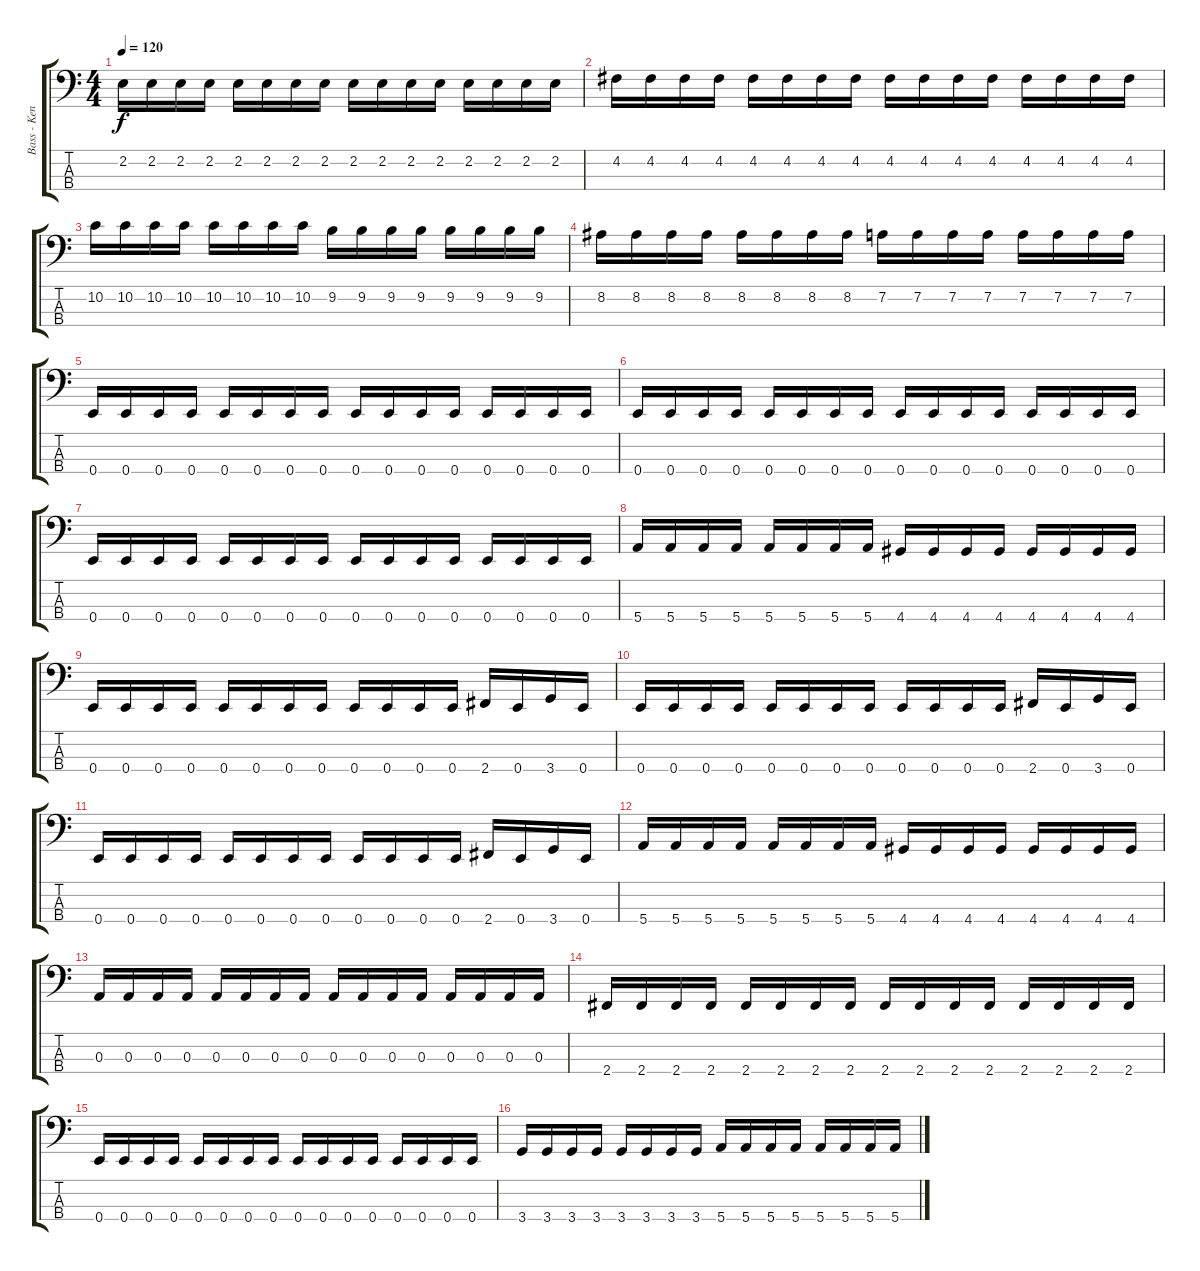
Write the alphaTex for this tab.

\track ("Bass - Kenneth" "Bass - Ken") {instrument acousticguitarsteel}
\staff {score tabs}
\tuning (G2 D2 A1 E1) {hide}
\ts (4 4)
\tempo 120
\clef f4
\ks c
2.2.16{dy f} 2.2.16 2.2.16 2.2.16 2.2.16 2.2.16 2.2.16 2.2.16 2.2.16 2.2.16 2.2.16 2.2.16 2.2.16 2.2.16 2.2.16 2.2.16 |
4.2.16 4.2.16 4.2.16 4.2.16 4.2.16 4.2.16 4.2.16 4.2.16 4.2.16 4.2.16 4.2.16 4.2.16 4.2.16 4.2.16 4.2.16 4.2.16 |
10.2.16 10.2.16 10.2.16 10.2.16 10.2.16 10.2.16 10.2.16 10.2.16 9.2.16 9.2.16 9.2.16 9.2.16 9.2.16 9.2.16 9.2.16 9.2.16 |
8.2.16 8.2.16 8.2.16 8.2.16 8.2.16 8.2.16 8.2.16 8.2.16 7.2.16 7.2.16 7.2.16 7.2.16 7.2.16 7.2.16 7.2.16 7.2.16 |
0.4.16 0.4.16 0.4.16 0.4.16 0.4.16 0.4.16 0.4.16 0.4.16 0.4.16 0.4.16 0.4.16 0.4.16 0.4.16 0.4.16 0.4.16 0.4.16 |
0.4.16 0.4.16 0.4.16 0.4.16 0.4.16 0.4.16 0.4.16 0.4.16 0.4.16 0.4.16 0.4.16 0.4.16 0.4.16 0.4.16 0.4.16 0.4.16 |
0.4.16 0.4.16 0.4.16 0.4.16 0.4.16 0.4.16 0.4.16 0.4.16 0.4.16 0.4.16 0.4.16 0.4.16 0.4.16 0.4.16 0.4.16 0.4.16 |
5.4.16 5.4.16 5.4.16 5.4.16 5.4.16 5.4.16 5.4.16 5.4.16 4.4.16 4.4.16 4.4.16 4.4.16 4.4.16 4.4.16 4.4.16 4.4.16 |
0.4.16 0.4.16 0.4.16 0.4.16 0.4.16 0.4.16 0.4.16 0.4.16 0.4.16 0.4.16 0.4.16 0.4.16 2.4.16 0.4.16 3.4.16 0.4.16 |
0.4.16 0.4.16 0.4.16 0.4.16 0.4.16 0.4.16 0.4.16 0.4.16 0.4.16 0.4.16 0.4.16 0.4.16 2.4.16 0.4.16 3.4.16 0.4.16 |
0.4.16 0.4.16 0.4.16 0.4.16 0.4.16 0.4.16 0.4.16 0.4.16 0.4.16 0.4.16 0.4.16 0.4.16 2.4.16 0.4.16 3.4.16 0.4.16 |
5.4.16 5.4.16 5.4.16 5.4.16 5.4.16 5.4.16 5.4.16 5.4.16 4.4.16 4.4.16 4.4.16 4.4.16 4.4.16 4.4.16 4.4.16 4.4.16 |
0.3.16 0.3.16 0.3.16 0.3.16 0.3.16 0.3.16 0.3.16 0.3.16 0.3.16 0.3.16 0.3.16 0.3.16 0.3.16 0.3.16 0.3.16 0.3.16 |
2.4.16 2.4.16 2.4.16 2.4.16 2.4.16 2.4.16 2.4.16 2.4.16 2.4.16 2.4.16 2.4.16 2.4.16 2.4.16 2.4.16 2.4.16 2.4.16 |
0.4.16 0.4.16 0.4.16 0.4.16 0.4.16 0.4.16 0.4.16 0.4.16 0.4.16 0.4.16 0.4.16 0.4.16 0.4.16 0.4.16 0.4.16 0.4.16 |
3.4.16 3.4.16 3.4.16 3.4.16 3.4.16 3.4.16 3.4.16 3.4.16 5.4.16 5.4.16 5.4.16 5.4.16 5.4.16 5.4.16 5.4.16 5.4.16
